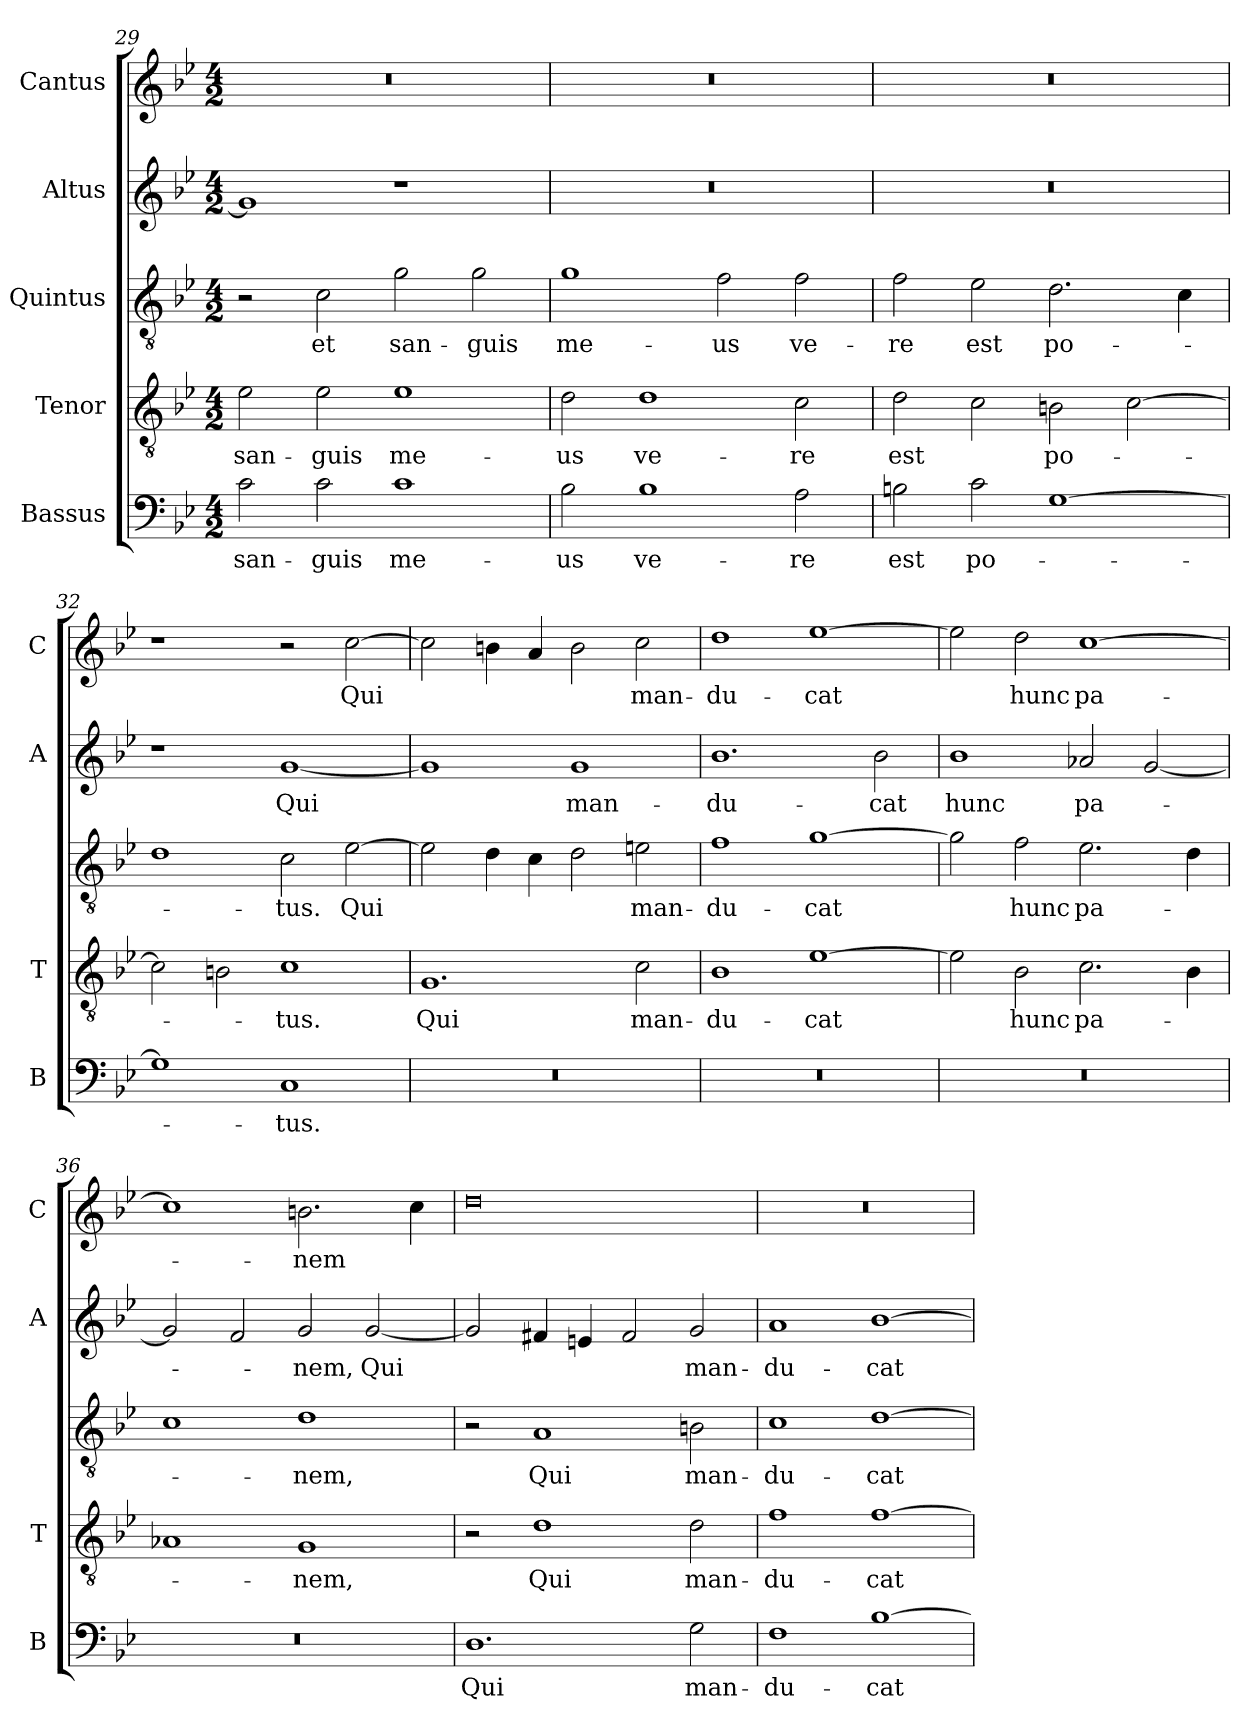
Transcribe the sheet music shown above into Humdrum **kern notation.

**kern	**text	**kern	**text	**kern	**text	**kern	**text	**kern	**text
*part5	*part5	*part4	*part4	*part3	*part3	*part2	*part2	*part1	*part1
*staff5	*staff5	*staff4	*staff4	*staff3	*staff3	*staff2	*staff2	*staff1	*staff1
*I"Bassus	*	*I"Tenor	*	*I"Quintus	*	*I"Altus	*	*I"Cantus	*
*I'B	*	*I'T	*	*	*	*I'A	*	*I'C	*
*clefF4	*	*clefGv2	*	*clefGv2	*	*clefG2	*	*clefG2	*
*k[b-e-]	*	*k[b-e-]	*	*k[b-e-]	*	*k[b-e-]	*	*k[b-e-]	*
*B-:	*	*B-:	*	*B-:	*	*B-:	*	*B-:	*
*M4/2	*	*M4/2	*	*M4/2	*	*M4/2	*	*M4/2	*
=29	=29	=29	=29	=29	=29	=29	=29	=29	=29
!	!LO:LY:b	!	!LO:LY:b	!	!	!	!	!	!
2c\	san-	2e-\	san-	2r	.	1g]	.	0r	.
!	!LO:LY:b	!	!LO:LY:b	!	!LO:LY:b	!	!	!	!
2c\	-guis	2e-\	-guis	2c\	et	.	.	.	.
!	!LO:LY:b	!	!LO:LY:b	!	!LO:LY:b	!	!	!	!
1c	me-	1e-	me-	2g\	san-	1r	.	.	.
!	!	!	!	!	!LO:LY:b	!	!	!	!
.	.	.	.	2g\	-guis	.	.	.	.
!!LO:LB:g=z
=30	=30	=30	=30	=30	=30	=30	=30	=30	=30
!	!LO:LY:b	!	!LO:LY:b	!	!LO:LY:b	!	!	!	!
2B-\	-us	2d\	-us	1g	me-	0r	.	0r	.
!	!LO:LY:b	!	!LO:LY:b	!	!	!	!	!	!
1B-	ve-	1d	ve-	.	.	.	.	.	.
!	!	!	!	!	!LO:LY:b	!	!	!	!
.	.	.	.	2f\	-us	.	.	.	.
!	!LO:LY:b	!	!LO:LY:b	!	!LO:LY:b	!	!	!	!
2A\	-re	2c\	-re	2f\	ve-	.	.	.	.
=31	=31	=31	=31	=31	=31	=31	=31	=31	=31
!	!LO:LY:b	!	!LO:LY:b	!	!LO:LY:b	!	!	!	!
2Bn\	est	2d\	est	2f\	-re	0r	.	0r	.
!	!LO:LY:b	!	!	!	!LO:LY:b	!	!	!	!
2c\	po-	2c\	.	2e-\	est	.	.	.	.
!	!	!	!LO:LY:b	!	!LO:LY:b	!	!	!	!
[1G	.	2Bn\	po-	2.d\	po-	.	.	.	.
.	.	[2c\	.	.	.	.	.	.	.
.	.	.	.	4c\	.	.	.	.	.
=32	=32	=32	=32	=32	=32	=32	=32	=32	=32
1G]	.	2c\]	.	1d	.	1r	.	1r	.
.	.	2Bn\	.	.	.	.	.	.	.
!	!LO:LY:b	!	!LO:LY:b	!	!LO:LY:b	!	!LO:LY:b	!	!
1C	-tus.	1c	-tus.	2c\	-tus.	[1g	Qui	2r	.
!	!	!	!	!	!LO:LY:b	!	!	!	!LO:LY:b
.	.	.	.	[2e-\	Qui	.	.	[2cc\	Qui
=33	=33	=33	=33	=33	=33	=33	=33	=33	=33
!	!	!	!LO:LY:b	!	!	!	!	!	!
0r	.	1.G	Qui	2e-\]	.	1g]	.	2cc\]	.
.	.	.	.	4d\	.	.	.	4bn\	.
.	.	.	.	4c\	.	.	.	4a/	.
!	!	!	!	!	!	!	!LO:LY:b	!	!
.	.	.	.	2d\	.	1g	man-	2b\	.
!	!	!	!LO:LY:b	!	!LO:LY:b	!	!	!	!LO:LY:b
.	.	2c\	man-	2en\	man-	.	.	2cc\	man-
=34	=34	=34	=34	=34	=34	=34	=34	=34	=34
!	!	!	!LO:LY:b	!	!LO:LY:b	!	!LO:LY:b	!	!LO:LY:b
0r	.	1B-	-du-	1f	-du-	1.b-	-du-	1dd	-du-
!	!	!	!LO:LY:b	!	!LO:LY:b	!	!	!	!LO:LY:b
.	.	[1e-	-cat	[1g	-cat	.	.	[1ee-	-cat
!	!	!	!	!	!	!	!LO:LY:b	!	!
.	.	.	.	.	.	2b-\	-cat	.	.
!!LO:LB:g=z
=35	=35	=35	=35	=35	=35	=35	=35	=35	=35
!	!	!	!	!	!	!	!LO:LY:b	!	!
0r	.	2e-\]	.	2g\]	.	1b-	hunc	2ee-\]	.
!	!	!	!LO:LY:b	!	!LO:LY:b	!	!	!	!LO:LY:b
.	.	2B-\	hunc	2f\	hunc	.	.	2dd\	hunc
!	!	!	!LO:LY:b	!	!LO:LY:b	!	!LO:LY:b	!	!LO:LY:b
.	.	2.c\	pa-	2.e-\	pa-	2a-X/	pa-	[1cc	pa-
.	.	.	.	.	.	[2g/	.	.	.
.	.	4B-\	.	4d\	.	.	.	.	.
=36	=36	=36	=36	=36	=36	=36	=36	=36	=36
0r	.	1A-X	.	1c	.	2g/]	.	1cc]	.
.	.	.	.	.	.	2f/	.	.	.
!	!	!	!LO:LY:b	!	!LO:LY:b	!	!LO:LY:b	!	!LO:LY:b
.	.	1G	-nem,	1d	-nem,	2g/	-nem,	2.bn\	-nem
!	!	!	!	!	!	!	!LO:LY:b	!	!
.	.	.	.	.	.	[2g/	Qui	.	.
.	.	.	.	.	.	.	.	4cc\	.
=37	=37	=37	=37	=37	=37	=37	=37	=37	=37
!	!LO:LY:b	!	!	!	!	!	!	!	!
1.D	Qui	2r	.	2r	.	2g/]	.	0dd	.
!	!	!	!LO:LY:b	!	!LO:LY:b	!	!	!	!
.	.	1d	Qui	1A	Qui	4f#X/	.	.	.
.	.	.	.	.	.	4en/	.	.	.
.	.	.	.	.	.	2f#/	.	.	.
!	!LO:LY:b	!	!LO:LY:b	!	!LO:LY:b	!	!LO:LY:b	!	!
2G\	man-	2d\	man-	2Bn\	man-	2g/	man-	.	.
=38	=38	=38	=38	=38	=38	=38	=38	=38	=38
!	!LO:LY:b	!	!LO:LY:b	!	!LO:LY:b	!	!LO:LY:b	!	!
1F	-du-	1f	-du-	1c	-du-	1a	-du-	0r	.
!	!LO:LY:b	!	!LO:LY:b	!	!LO:LY:b	!	!LO:LY:b	!	!
[1B-	-cat	[1f	-cat	[1d	-cat	[1b-	-cat	.	.
=	=	=	=	=	=	=	=	=	=
*-	*-	*-	*-	*-	*-	*-	*-	*-	*-
